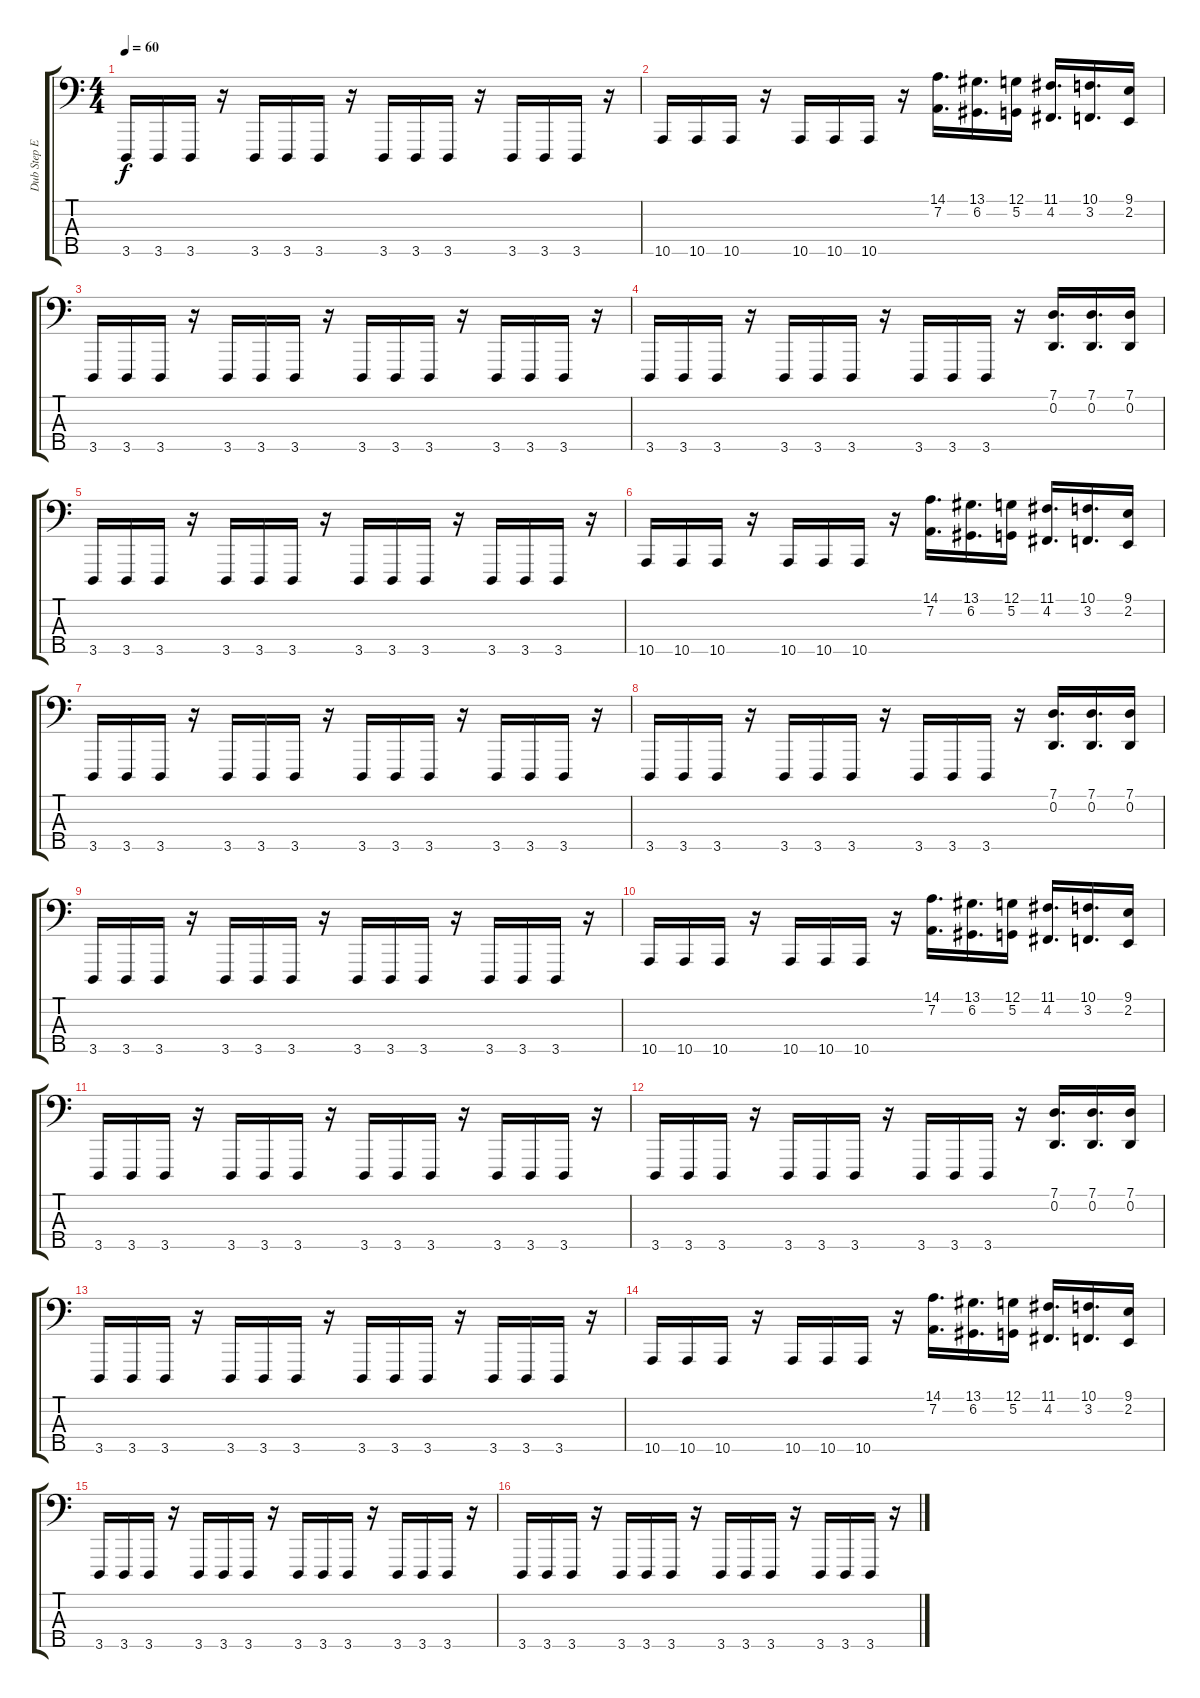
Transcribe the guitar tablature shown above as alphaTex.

\track ("Dub Step Effect" "Dub Step E") {instrument lead2sawtooth}
\staff {score tabs}
\tuning (G2 D2 A1 E1 B0) {hide}
\ts (4 4)
\tempo 60
\clef f4
\ks c
3.5.16{dy f} 3.5.16{balance 0} 3.5.16{balance 16} r.16 3.5.16 3.5.16{balance 0} 3.5.16{balance 16} r.16 3.5.16 3.5.16{balance 0} 3.5.16{balance 16} r.16 3.5.16 3.5.16{balance 0} 3.5.16{balance 16} r.16 |
10.5.16 10.5.16{balance 0} 10.5.16{balance 16} r.16 10.5.16 10.5.16{balance 0} 10.5.16{balance 16} r.16 (14.1 7.2).16{d} (13.1 6.2).16{d} (12.1 5.2).16 (11.1 4.2).16{d} (10.1 3.2).16{d} (9.1 2.2).16 |
3.5.16 3.5.16{balance 0} 3.5.16{balance 16} r.16 3.5.16 3.5.16{balance 0} 3.5.16{balance 16} r.16 3.5.16 3.5.16{balance 0} 3.5.16{balance 16} r.16 3.5.16 3.5.16{balance 0} 3.5.16{balance 16} r.16 |
3.5.16 3.5.16{balance 0} 3.5.16{balance 16} r.16 3.5.16 3.5.16{balance 0} 3.5.16{balance 16} r.16 3.5.16 3.5.16{balance 0} 3.5.16{balance 16} r.16 (7.1 0.2).16{d} (7.1 0.2).16{d} (7.1 0.2).16 |
3.5.16 3.5.16{balance 0} 3.5.16{balance 16} r.16 3.5.16 3.5.16{balance 0} 3.5.16{balance 16} r.16 3.5.16 3.5.16{balance 0} 3.5.16{balance 16} r.16 3.5.16 3.5.16{balance 0} 3.5.16{balance 16} r.16 |
10.5.16 10.5.16{balance 0} 10.5.16{balance 16} r.16 10.5.16 10.5.16{balance 0} 10.5.16{balance 16} r.16 (14.1 7.2).16{d} (13.1 6.2).16{d} (12.1 5.2).16 (11.1 4.2).16{d} (10.1 3.2).16{d} (9.1 2.2).16 |
3.5.16 3.5.16{balance 0} 3.5.16{balance 16} r.16 3.5.16 3.5.16{balance 0} 3.5.16{balance 16} r.16 3.5.16 3.5.16{balance 0} 3.5.16{balance 16} r.16 3.5.16 3.5.16{balance 0} 3.5.16{balance 16} r.16 |
3.5.16 3.5.16{balance 0} 3.5.16{balance 16} r.16 3.5.16 3.5.16{balance 0} 3.5.16{balance 16} r.16 3.5.16 3.5.16{balance 0} 3.5.16{balance 16} r.16 (7.1 0.2).16{d} (7.1 0.2).16{d} (7.1 0.2).16 |
3.5.16 3.5.16{balance 0} 3.5.16{balance 16} r.16 3.5.16 3.5.16{balance 0} 3.5.16{balance 16} r.16 3.5.16 3.5.16{balance 0} 3.5.16{balance 16} r.16 3.5.16 3.5.16{balance 0} 3.5.16{balance 16} r.16 |
10.5.16 10.5.16{balance 0} 10.5.16{balance 16} r.16 10.5.16 10.5.16{balance 0} 10.5.16{balance 16} r.16 (14.1 7.2).16{d} (13.1 6.2).16{d} (12.1 5.2).16 (11.1 4.2).16{d} (10.1 3.2).16{d} (9.1 2.2).16 |
3.5.16 3.5.16{balance 0} 3.5.16{balance 16} r.16 3.5.16 3.5.16{balance 0} 3.5.16{balance 16} r.16 3.5.16 3.5.16{balance 0} 3.5.16{balance 16} r.16 3.5.16 3.5.16{balance 0} 3.5.16{balance 16} r.16 |
3.5.16 3.5.16{balance 0} 3.5.16{balance 16} r.16 3.5.16 3.5.16{balance 0} 3.5.16{balance 16} r.16 3.5.16 3.5.16{balance 0} 3.5.16{balance 16} r.16 (7.1 0.2).16{d} (7.1 0.2).16{d} (7.1 0.2).16 |
3.5.16 3.5.16{balance 0} 3.5.16{balance 16} r.16 3.5.16 3.5.16{balance 0} 3.5.16{balance 16} r.16 3.5.16 3.5.16{balance 0} 3.5.16{balance 16} r.16 3.5.16 3.5.16{balance 0} 3.5.16{balance 16} r.16 |
10.5.16 10.5.16{balance 0} 10.5.16{balance 16} r.16 10.5.16 10.5.16{balance 0} 10.5.16{balance 16} r.16 (14.1 7.2).16{d} (13.1 6.2).16{d} (12.1 5.2).16 (11.1 4.2).16{d} (10.1 3.2).16{d} (9.1 2.2).16 |
3.5.16 3.5.16{balance 0} 3.5.16{balance 16} r.16 3.5.16 3.5.16{balance 0} 3.5.16{balance 16} r.16 3.5.16 3.5.16{balance 0} 3.5.16{balance 16} r.16 3.5.16 3.5.16{balance 0} 3.5.16{balance 16} r.16 |
3.5.16 3.5.16{balance 0} 3.5.16{balance 16} r.16 3.5.16 3.5.16{balance 0} 3.5.16{balance 16} r.16 3.5.16 3.5.16{balance 0} 3.5.16{balance 16} r.16 3.5.16 3.5.16{balance 0} 3.5.16{balance 16} r.16
